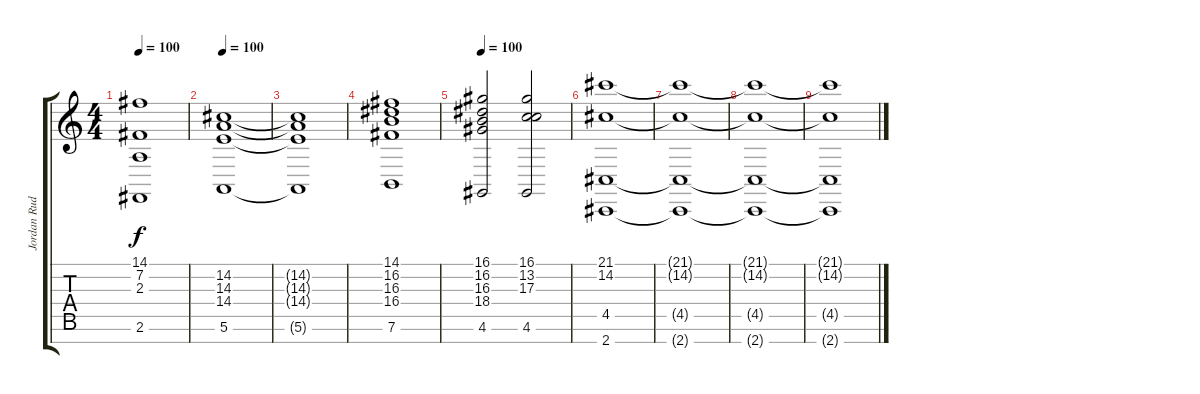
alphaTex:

\track ("Jordan Rudess " "Jordan Rud") {instrument pad2warm}
\staff {score tabs}
\tuning (E4 B3 G3 D3 A2 E2 B1) {hide}
\ts (4 4)
\tempo 100
\clef g2
\ks c
(14.1 7.2{t} 2.3{t} 2.6{t}).1{dy f} |
\tempo 100
(14.2 14.3 14.4 5.6).1 |
(14.2{t} 14.3{t} 14.4{t} 5.6{t}).1 |
(14.1 16.2 16.3 16.4 7.6).1 |
\tempo 100
(16.1 16.2 16.3 18.4 4.6).2 (16.1 13.2 17.3 4.6).2 |
(21.1 14.2 4.5 2.7).1 |
(21.1{t} 14.2{t} 4.5{t} 2.7{t}).1 |
(21.1{t} 14.2{t} 4.5{t} 2.7{t}).1{volume 0} |
(21.1{t} 14.2{t} 4.5{t} 2.7{t}).1
